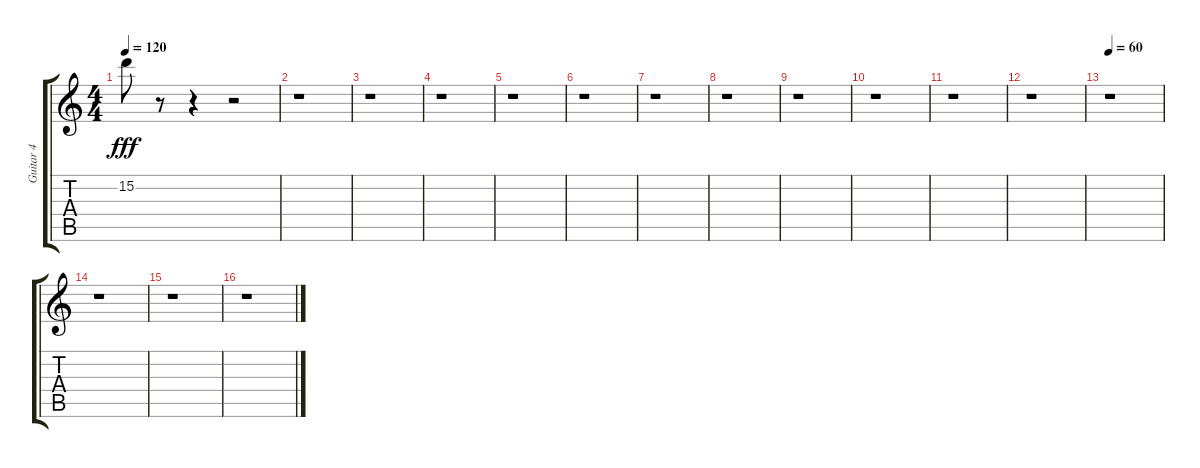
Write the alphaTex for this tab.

\track ("Guitar 4" "Guitar 4") {instrument distortionguitar}
\staff {score tabs}
\tuning (E4 B3 G3 D3 A2 E2) {hide}
\ts (4 4)
\tempo 120
\clef g2
\ks c
15.2.8{dy fff} r.8 r.4 r.2 |
r.1 |
r.1 |
r.1 |
r.1 |
r.1 |
r.1 |
r.1 |
r.1 |
r.1 |
r.1 |
r.1 |
\tempo 60
r.1 |
r.1 |
r.1 |
r.1
